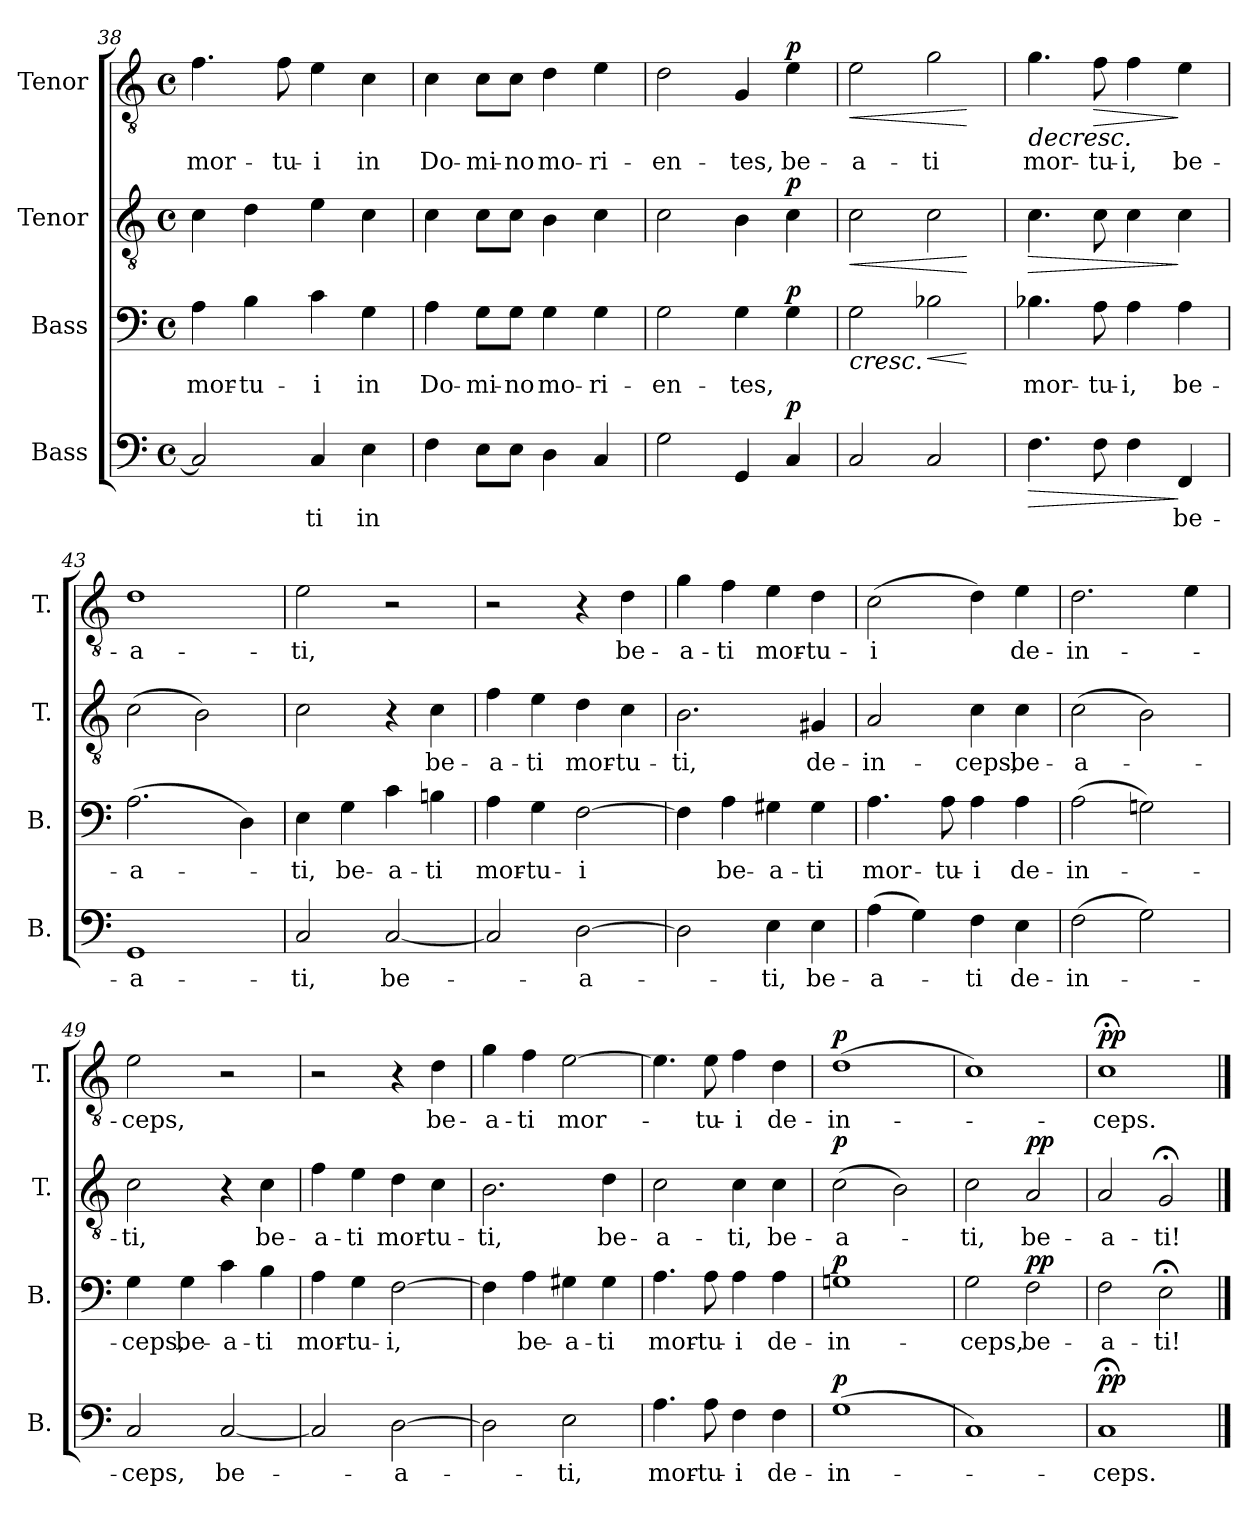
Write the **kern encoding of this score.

**kern	**text	**dynam	**kern	**text	**dynam	**kern	**text	**dynam	**kern	**text	**dynam
*part4	*part4	*part4	*part3	*part3	*part3	*part2	*part2	*part2	*part1	*part1	*part1
*staff4	*staff4	*staff4	*staff3	*staff3	*staff3	*staff2	*staff2	*staff2	*staff1	*staff1	*staff1
*I"Bass	*	*	*I"Bass	*	*	*I"Tenor	*	*	*I"Tenor	*	*
*I'B.	*	*	*I'B.	*	*	*I'T.	*	*	*I'T.	*	*
*clefF4	*	*	*clefF4	*	*	*clefGv2	*	*	*clefGv2	*	*
*k[]	*	*	*k[]	*	*	*k[]	*	*	*k[]	*	*
*M4/4	*	*	*M4/4	*	*	*M4/4	*	*	*M4/4	*	*
*met(c)	*	*	*met(c)	*	*	*met(c)	*	*	*met(c)	*	*
=38	=38	=38	=38	=38	=38	=38	=38	=38	=38	=38	=38
!	!	!	!	!LO:LY:b	!	!	!	!	!	!LO:LY:b	!
2C/]	.	.	4A\	mor-	.	4c\	.	.	4.f\	mor-	.
!	!	!	!	!LO:LY:b	!	!	!	!	!	!	!
.	.	.	4B\	-tu-	.	4d\	.	.	.	.	.
!	!	!	!	!	!	!	!	!	!	!LO:LY:b	!
.	.	.	.	.	.	.	.	.	8f\	-tu-	.
!	!LO:LY:b	!	!	!LO:LY:b	!	!	!	!	!	!LO:LY:b	!
4C/	-ti	.	4c\	-i	.	4e\	.	.	4e\	-i	.
!	!LO:LY:b	!	!	!LO:LY:b	!	!	!	!	!	!LO:LY:b	!
4E\	in	.	4G\	in	.	4c\	.	.	4c\	in	.
=39	=39	=39	=39	=39	=39	=39	=39	=39	=39	=39	=39
!	!	!	!	!LO:LY:b	!	!	!	!	!	!LO:LY:b	!
4F\	.	.	4A\	Do-	.	4c\	.	.	4c\	Do-	.
!	!	!	!	!LO:LY:b	!	!	!	!	!	!LO:LY:b	!
8E\L	.	.	8G\L	-mi-	.	8c\L	.	.	8c\L	-mi-	.
!	!	!	!	!LO:LY:b	!	!	!	!	!	!LO:LY:b	!
8E\J	.	.	8G\J	-no	.	8c\J	.	.	8c\J	-no	.
!	!	!	!	!LO:LY:b	!	!	!	!	!	!LO:LY:b	!
4D\	.	.	4G\	mo-	.	4B\	.	.	4d\	mo-	.
!	!	!	!	!LO:LY:b	!	!	!	!	!	!LO:LY:b	!
4C/	.	.	4G\	-ri-	.	4c\	.	.	4e\	-ri-	.
=40	=40	=40	=40	=40	=40	=40	=40	=40	=40	=40	=40
!	!	!	!	!LO:LY:b	!	!	!	!	!	!LO:LY:b	!
2G\	.	.	2G\	-en-	.	2c\	.	.	2d\	-en-	.
!	!	!	!	!LO:LY:b	!	!	!	!	!	!LO:LY:b	!
4GG/	.	.	4G\	-tes,	.	4B\	.	.	4G/	-tes,	.
!	!	!LO:DY:a	!	!	!LO:DY:a	!	!	!LO:DY:a	!	!LO:LY:b	!LO:DY:a
4C/	.	p	4G\	.	p	4c\	.	p	4e\	be-	p
=41	=41	=41	=41	=41	=41	=41	=41	=41	=41	=41	=41
!	!	!	!	!	!LO:HP:b	!	!	!LO:HP:b	!	!LO:LY:b	!LO:HP:b
2C/	.	.	2G\	.	<	2c\	.	<	2e\	-a-	<
!	!	!	!	!	!LO:HP:b	!	!	!	!	!LO:LY:b	!
2C/	.	.	2B-X\	.	<	2c\	.	.	2g\	-ti	.
.	.	.	.	.	[ [	.	.	[	.	.	[
!!LO:LB:g=z
=42	=42	=42	=42	=42	=42	=42	=42	=42	=42	=42	=42
!	!	!LO:HP:b	!	!LO:LY:b	!	!	!	!LO:HP:b	!	!LO:LY:b	!LO:HP:b
4.F\	.	>	4.B-X\	mor-	.	4.c\	.	>	4.g\	mor-	>
!	!	!	!	!LO:LY:b	!	!	!	!	!	!LO:LY:b	!LO:HP:b
8F\	.	.	8A\	-tu-	.	8c\	.	.	8f\	-tu-	>
!	!	!	!	!LO:LY:b	!	!	!	!	!	!LO:LY:b	!
4F\	.	.	4A\	-i,	.	4c\	.	.	4f\	-i,	.
!	!LO:LY:b	!	!	!LO:LY:b	!	!	!	!	!	!LO:LY:b	!
4FF/	be-	]	4A\	be-	.	4c\	.	]	4e\	be-	] ]
=43	=43	=43	=43	=43	=43	=43	=43	=43	=43	=43	=43
!	!LO:LY:b	!	!	!LO:LY:b	!	!	!	!	!	!LO:LY:b	!
1GG	-a-	.	(>2.A\	-a-	.	(>2c\	.	.	1d	-a-	.
.	.	.	.	.	.	2B\)	.	.	.	.	.
.	.	.	4D\)	.	.	.	.	.	.	.	.
=44	=44	=44	=44	=44	=44	=44	=44	=44	=44	=44	=44
!	!LO:LY:b	!	!	!LO:LY:b	!	!	!	!	!	!LO:LY:b	!
2C/	-ti,	.	4E\	-ti,	.	2c\	.	.	2e\	-ti,	.
!	!	!	!	!LO:LY:b	!	!	!	!	!	!	!
.	.	.	4G\	be-	.	.	.	.	.	.	.
!	!LO:LY:b	!	!	!LO:LY:b	!	!	!	!	!	!	!
[2C/	be-	.	4c\	-a-	.	4r	.	.	2r	.	.
!	!	!	!	!LO:LY:b	!	!	!LO:LY:b	!	!	!	!
.	.	.	4Bn\	-ti	.	4c\	be-	.	.	.	.
=45	=45	=45	=45	=45	=45	=45	=45	=45	=45	=45	=45
!	!	!	!	!LO:LY:b	!	!	!LO:LY:b	!	!	!	!
2C/]	.	.	4A\	mor-	.	4f\	-a-	.	2r	.	.
!	!	!	!	!LO:LY:b	!	!	!LO:LY:b	!	!	!	!
.	.	.	4G\	-tu-	.	4e\	-ti	.	.	.	.
!	!LO:LY:b	!	!	!LO:LY:b	!	!	!LO:LY:b	!	!	!	!
[2D\	-a-	.	[2F\	-i	.	4d\	mor-	.	4r	.	.
!	!	!	!	!	!	!	!LO:LY:b	!	!	!LO:LY:b	!
.	.	.	.	.	.	4c\	-tu-	.	4d\	be-	.
=46	=46	=46	=46	=46	=46	=46	=46	=46	=46	=46	=46
!	!	!	!	!	!	!	!LO:LY:b	!	!	!LO:LY:b	!
2D\]	.	.	4F\]	.	.	2.B\	-ti,	.	4g\	-a-	.
!	!	!	!	!LO:LY:b	!	!	!	!	!	!LO:LY:b	!
.	.	.	4A\	be-	.	.	.	.	4f\	-ti	.
!	!LO:LY:b	!	!	!LO:LY:b	!	!	!	!	!	!LO:LY:b	!
4E\	-ti,	.	4G#X\	-a-	.	.	.	.	4e\	mor-	.
!	!LO:LY:b	!	!	!LO:LY:b	!	!	!LO:LY:b	!	!	!LO:LY:b	!
4E\	be-	.	4G#\	-ti	.	4G#X/	de-	.	4d\	-tu-	.
=47	=47	=47	=47	=47	=47	=47	=47	=47	=47	=47	=47
!	!LO:LY:b	!	!	!LO:LY:b	!	!	!LO:LY:b	!	!	!LO:LY:b	!
(>4A\	-a-	.	4.A\	mor-	.	2A/	-in-	.	(>2c\	-i	.
4G\)	.	.	.	.	.	.	.	.	.	.	.
!	!	!	!	!LO:LY:b	!	!	!	!	!	!	!
.	.	.	8A\	-tu-	.	.	.	.	.	.	.
!	!LO:LY:b	!	!	!LO:LY:b	!	!	!LO:LY:b	!	!	!	!
4F\	-ti	.	4A\	-i	.	4c\	-ceps,	.	4d\)	.	.
!	!LO:LY:b	!	!	!LO:LY:b	!	!	!LO:LY:b	!	!	!LO:LY:b	!
4E\	de-	.	4A\	de-	.	4c\	be-	.	4e\	de-	.
=48	=48	=48	=48	=48	=48	=48	=48	=48	=48	=48	=48
!	!LO:LY:b	!	!	!LO:LY:b	!	!	!LO:LY:b	!	!	!LO:LY:b	!
(>2F\	-in-	.	(>2A\	-in-	.	(>2c\	-a-	.	2.d\	-in-	.
2G\)	.	.	2Gn\)	.	.	2B\)	.	.	.	.	.
.	.	.	.	.	.	.	.	.	4e\	.	.
=49	=49	=49	=49	=49	=49	=49	=49	=49	=49	=49	=49
!	!LO:LY:b	!	!	!LO:LY:b	!	!	!LO:LY:b	!	!	!LO:LY:b	!
2C/	-ceps,	.	4G\	-ceps,	.	2c\	-ti,	.	2e\	-ceps,	.
!	!	!	!	!LO:LY:b	!	!	!	!	!	!	!
.	.	.	4G\	be-	.	.	.	.	.	.	.
!	!LO:LY:b	!	!	!LO:LY:b	!	!	!	!	!	!	!
[2C/	be-	.	4c\	-a-	.	4r	.	.	2r	.	.
!	!	!	!	!LO:LY:b	!	!	!LO:LY:b	!	!	!	!
.	.	.	4B\	-ti	.	4c\	be-	.	.	.	.
!!LO:PB:g=z
=50	=50	=50	=50	=50	=50	=50	=50	=50	=50	=50	=50
!	!	!	!	!LO:LY:b	!	!	!LO:LY:b	!	!	!	!
2C/]	.	.	4A\	mor-	.	4f\	-a-	.	2r	.	.
!	!	!	!	!LO:LY:b	!	!	!LO:LY:b	!	!	!	!
.	.	.	4G\	-tu-	.	4e\	-ti	.	.	.	.
!	!LO:LY:b	!	!	!LO:LY:b	!	!	!LO:LY:b	!	!	!	!
[2D\	-a-	.	[2F\	-i,	.	4d\	mor-	.	4r	.	.
!	!	!	!	!	!	!	!LO:LY:b	!	!	!LO:LY:b	!
.	.	.	.	.	.	4c\	-tu-	.	4d\	be-	.
=51	=51	=51	=51	=51	=51	=51	=51	=51	=51	=51	=51
!	!	!	!	!	!	!	!LO:LY:b	!	!	!LO:LY:b	!
2D\]	.	.	4F\]	.	.	2.B\	-ti,	.	4g\	-a-	.
!	!	!	!	!LO:LY:b	!	!	!	!	!	!LO:LY:b	!
.	.	.	4A\	be-	.	.	.	.	4f\	-ti	.
!	!LO:LY:b	!	!	!LO:LY:b	!	!	!	!	!	!LO:LY:b	!
2E\	-ti,	.	4G#X\	-a-	.	.	.	.	[2e\	mor-	.
!	!	!	!	!LO:LY:b	!	!	!LO:LY:b	!	!	!	!
.	.	.	4G#\	-ti	.	4d\	be-	.	.	.	.
=52	=52	=52	=52	=52	=52	=52	=52	=52	=52	=52	=52
!	!LO:LY:b	!	!	!LO:LY:b	!	!	!LO:LY:b	!	!	!	!
4.A\	mor-	.	4.A\	mor-	.	2c\	-a-	.	4.e\]	.	.
!	!LO:LY:b	!	!	!LO:LY:b	!	!	!	!	!	!LO:LY:b	!
8A\	-tu-	.	8A\	-tu-	.	.	.	.	8e\	-tu-	.
!	!LO:LY:b	!	!	!LO:LY:b	!	!	!LO:LY:b	!	!	!LO:LY:b	!
4F\	-i	.	4A\	-i	.	4c\	-ti,	.	4f\	-i	.
!	!LO:LY:b	!	!	!LO:LY:b	!	!	!LO:LY:b	!	!	!LO:LY:b	!
4F\	de-	.	4A\	de-	.	4c\	be-	.	4d\	de-	.
=53	=53	=53	=53	=53	=53	=53	=53	=53	=53	=53	=53
!	!LO:LY:b	!LO:DY:a	!	!LO:LY:b	!LO:DY:a	!	!LO:LY:b	!LO:DY:a	!	!LO:LY:b	!LO:DY:a
(>1G	-in-	p	1Gn	-in-	p	(>2c\	-a-	p	(>1d	-in-	p
.	.	.	.	.	.	2B\)	.	.	.	.	.
=54	=54	=54	=54	=54	=54	=54	=54	=54	=54	=54	=54
!	!	!	!	!LO:LY:b	!	!	!LO:LY:b	!	!	!	!
1C)	.	.	2G\	-ceps,	.	2c\	-ti,	.	1c)	.	.
!	!	!	!	!LO:LY:b	!LO:DY:a	!	!LO:LY:b	!LO:DY:a	!	!	!
.	.	.	2F\	be-	pp	2A/	be-	pp	.	.	.
=55	=55	=55	=55	=55	=55	=55	=55	=55	=55	=55	=55
!	!LO:LY:b	!LO:DY:a	!	!LO:LY:b	!	!	!LO:LY:b	!	!	!LO:LY:b	!LO:DY:a
1C;<	-ceps.	pp	2F\	-a-	.	2A/	-a-	.	1c;<	-ceps.	pp
!	!	!	!	!LO:LY:b	!	!	!LO:LY:b	!	!	!	!
.	.	.	2E;<\	-ti!	.	2G;</	-ti!	.	.	.	.
==	==	==	==	==	==	==	==	==	==	==	==
*-	*-	*-	*-	*-	*-	*-	*-	*-	*-	*-	*-
